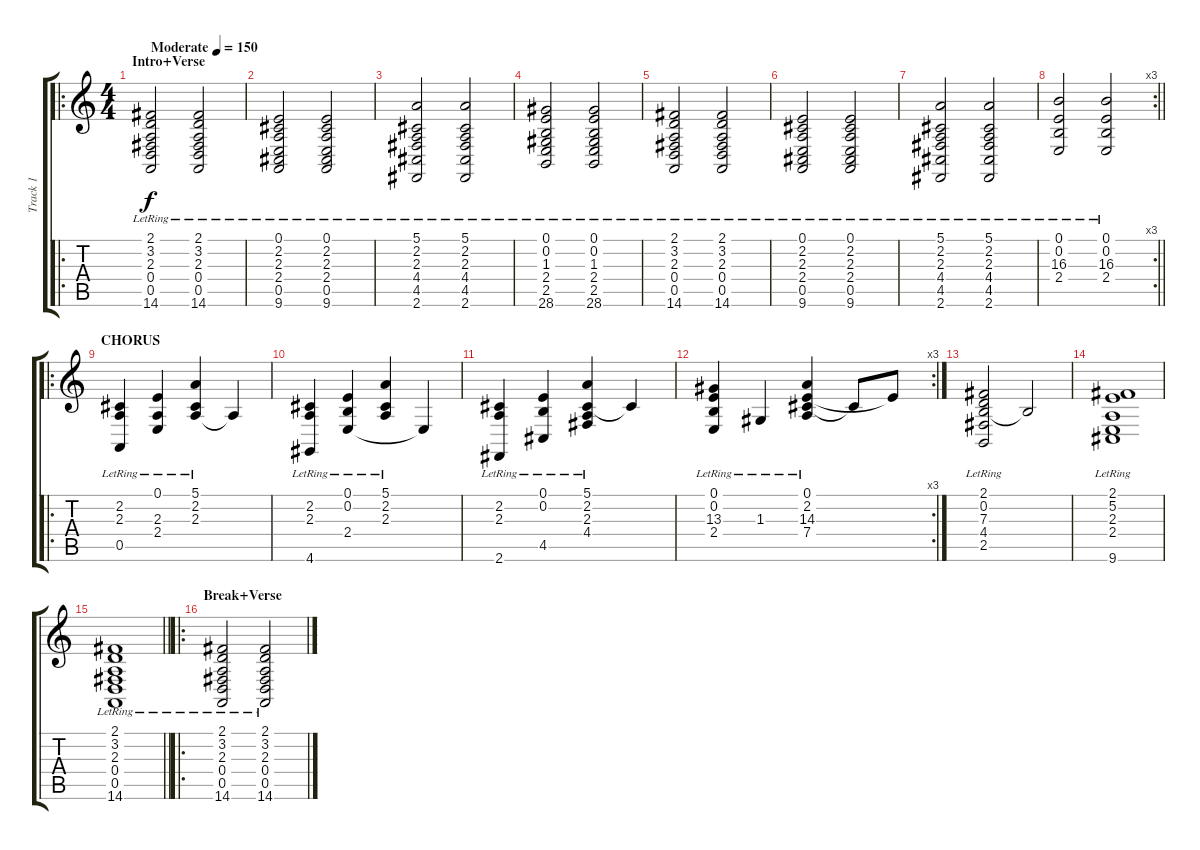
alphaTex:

\track ("Track 1" "Track 1") {instrument acousticgrandpiano}
\staff {score tabs}
\tuning (E4 B3 G3 D3 A2 E2) {hide}
\ro
\ts (4 4)
\section ("" "Intro+Verse")
\tempo (150 "Moderate")
\clef g2
\ks c
(2.1{lr} 3.2{lr} 2.3{lr} 0.4{lr} 0.5{lr} 14.6{lr}).2{dy f instrument acousticgrandpiano} (2.1{lr} 3.2{lr} 2.3{lr} 0.4{lr} 0.5{lr} 14.6{lr}).2 |
(0.1{lr} 2.2{lr} 2.3{lr} 2.4{lr} 0.5{lr} 9.6{lr}).2 (0.1{lr} 2.2{lr} 2.3{lr} 2.4{lr} 0.5{lr} 9.6{lr}).2 |
(5.1{lr} 2.2{lr} 2.3{lr} 4.4{lr} 4.5{lr} 2.6{lr}).2 (5.1{lr} 2.2{lr} 2.3{lr} 4.4{lr} 4.5{lr} 2.6{lr}).2 |
(0.1{lr} 0.2{lr} 1.3{lr} 2.4{lr} 2.5{lr} 28.6{lr}).2 (0.1{lr} 0.2{lr} 1.3{lr} 2.4{lr} 2.5{lr} 28.6{lr}).2 |
(2.1{lr} 3.2{lr} 2.3{lr} 0.4{lr} 0.5{lr} 14.6{lr}).2 (2.1{lr} 3.2{lr} 2.3{lr} 0.4{lr} 0.5{lr} 14.6{lr}).2 |
(0.1{lr} 2.2{lr} 2.3{lr} 2.4{lr} 0.5{lr} 9.6{lr}).2 (0.1{lr} 2.2{lr} 2.3{lr} 2.4{lr} 0.5{lr} 9.6{lr}).2 |
(5.1{lr} 2.2{lr} 2.3{lr} 4.4{lr} 4.5{lr} 2.6{lr}).2 (5.1{lr} 2.2{lr} 2.3{lr} 4.4{lr} 4.5{lr} 2.6{lr}).2 |
\rc 3
\barLineRight lightlight
(0.1{lr} 0.2{lr} 16.3{lr} 2.4{lr}).2 (0.1{lr} 0.2{lr} 16.3{lr} 2.4{lr}).2 |
\ro
\section ("" "CHORUS")
(2.2{lr} 2.3{lr} 0.5{lr}).4 (0.1{lr} 2.3{lr} 2.4{lr}).4 (5.1{lr} 2.2{lr} 2.3{lr}).4 2.3{t}.4 |
(2.2{lr} 2.3{lr} 4.6{lr}).4 (0.1{lr} 0.2{lr} 2.4{lr}).4 (5.1{lr} 2.2{lr} 2.3{lr}).4 2.4{t}.4 |
(2.2{lr} 2.3{lr} 2.6{lr}).4 (0.1{lr} 0.2{lr} 4.5{lr}).4 (5.1{lr} 2.2{lr} 2.3{lr} 4.4{lr}).4 2.2{t}.4 |
\rc 3
(0.1{lr} 0.2{lr} 13.3{lr} 2.4{lr}).4 1.3{lr}.4 (0.1{lr} 2.2{lr} 14.3{lr} 7.4{lr}).4 2.2{t}.8 0.1{t}.8 |
(2.1{lr} 0.2{lr} 7.3{lr} 4.4{lr} 2.5{lr}).2 0.2{t}.2 |
(2.1{lr} 5.2{lr} 2.3{lr} 2.4{lr} 9.6{lr}).1 |
\barLineRight lightlight
(2.1{lr} 3.2{lr} 2.3{lr} 0.4{lr} 0.5{lr} 14.6{lr}).1 |
\ro
\section ("" "Break+Verse")
(2.1{lr} 3.2{lr} 2.3{lr} 0.4{lr} 0.5{lr} 14.6{lr}).2 (2.1{lr} 3.2{lr} 2.3{lr} 0.4{lr} 0.5{lr} 14.6{lr}).2
